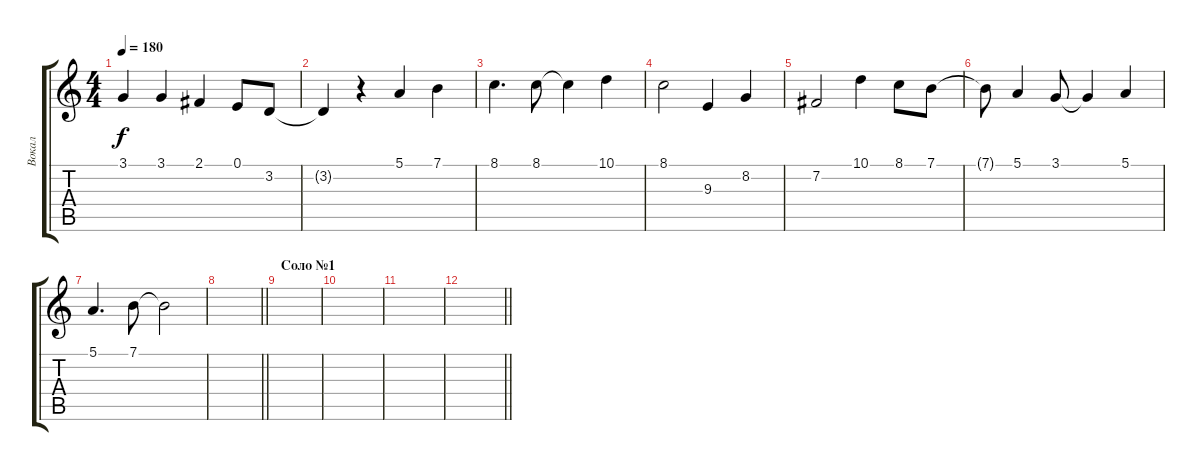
\track ("Вокал" "Вокал") {instrument flute}
\staff {score tabs}
\tuning (E4 B3 G3 D3 A2 E2) {hide}
\ts (4 4)
\tempo 180
\clef g2
\ks c
3.1.4{dy f} 3.1.4 2.1.4 0.1.8 3.2.8 |
3.2{t}.4 r.4 5.1.4 7.1.4 |
8.1.4{d} 8.1.8 8.1{t}.4 10.1.4 |
8.1.2 9.3.4 8.2.4 |
7.2.2 10.1.4 8.1.8 7.1.8 |
7.1{t}.8 5.1.4 3.1.8 3.1{t}.4 5.1.4 |
5.1.4{d} 7.1.8 7.1{t}.2 |
\barLineRight lightlight
|
\section ("" "Соло №1")
|
|
|
\barLineRight lightlight
